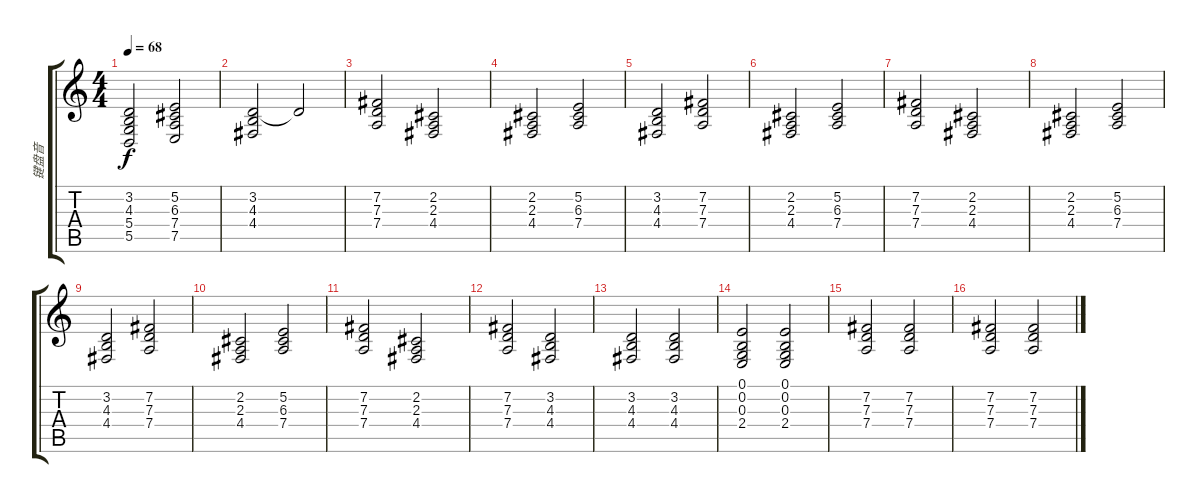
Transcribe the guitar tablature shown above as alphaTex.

\track ("键盘音" "键盘音") {instrument stringensemble1}
\staff {score tabs}
\tuning (E4 B3 G3 D3 A2 E2) {hide}
\ts (4 4)
\tempo 68
\clef g2
\ks c
(3.2 4.3 5.4 5.5).2{dy f} (5.2 6.3 7.4 7.5).2 |
(3.2 4.3 4.4).2 3.2{t}.2 |
(7.2 7.3 7.4).2 (2.2 2.3 4.4).2 |
(2.2 2.3 4.4).2 (5.2 6.3 7.4).2 |
(3.2 4.3 4.4).2 (7.2 7.3 7.4).2 |
(2.2 2.3 4.4).2 (5.2 6.3 7.4).2 |
(7.2 7.3 7.4).2 (2.2 2.3 4.4).2 |
(2.2 2.3 4.4).2 (5.2 6.3 7.4).2 |
(3.2 4.3 4.4).2 (7.2 7.3 7.4).2 |
(2.2 2.3 4.4).2 (5.2 6.3 7.4).2 |
(7.2 7.3 7.4).2 (2.2 2.3 4.4).2 |
(7.2 7.3 7.4).2 (3.2 4.3 4.4).2 |
(3.2 4.3 4.4).2 (3.2 4.3 4.4).2 |
(0.1 0.2 0.3 2.4).2 (0.1 0.2 0.3 2.4).2 |
(7.2 7.3 7.4).2 (7.2 7.3 7.4).2 |
(7.2 7.3 7.4).2 (7.2 7.3 7.4).2
